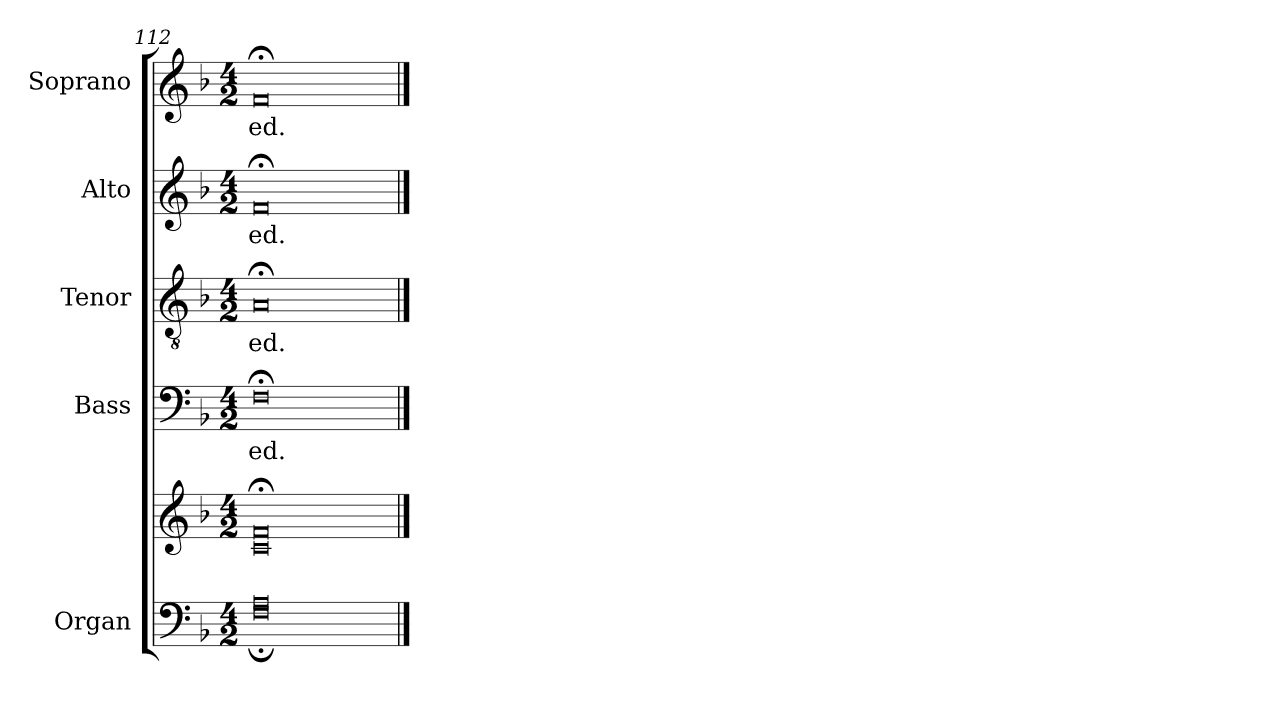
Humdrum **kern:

**kern	**kern	**kern	**text	**kern	**text	**kern	**text	**kern	**text
*part5	*part5	*part4	*part4	*part3	*part3	*part2	*part2	*part1	*part1
*staff6	*staff5	*staff4	*staff4	*staff3	*staff3	*staff2	*staff2	*staff1	*staff1
*I"Organ	*	*I"Bass	*	*I"Tenor	*	*I"Alto	*	*I"Soprano	*
*I'Org.	*	*I'B.	*	*I'T.	*	*I'A.	*	*I'S.	*
*clefF4	*clefG2	*clefF4	*	*clefGv2	*	*clefG2	*	*clefG2	*
*	*	*	*	*ITrd7c12	*	*	*	*	*
*k[b-]	*k[b-]	*k[b-]	*	*k[b-]	*	*k[b-]	*	*k[b-]	*
*F:	*F:	*F:	*	*F:	*	*F:	*	*F:	*
*M4/2	*M4/2	*M4/2	*	*M4/2	*	*M4/2	*	*M4/2	*
=112	=112	=112	=112	=112	=112	=112	=112	=112	=112
*^	*^	*	*	*	*	*	*	*	*
!	!	!	!	!	!LO:LY:b:color=#000000	!	!	!	!	!	!
!	!	!	!	!	!	!	!LO:LY:b:color=#000000	!	!	!	!
!	!	!	!	!	!	!	!	!	!LO:LY:b:color=#000000	!	!
!	!	!	!	!	!	!	!	!	!	!	!LO:LY:b:color=#000000
0Ai	0F;i	0f;i	0ci	0F;i	-ed.	0AA;i	-ed.	0f;i	-ed.	0f;i	-ed.
*v	*v	*	*	*	*	*	*	*	*	*	*
*	*v	*v	*	*	*	*	*	*	*	*
==	==	==	==	==	==	==	==	==	==
*-	*-	*-	*-	*-	*-	*-	*-	*-	*-
